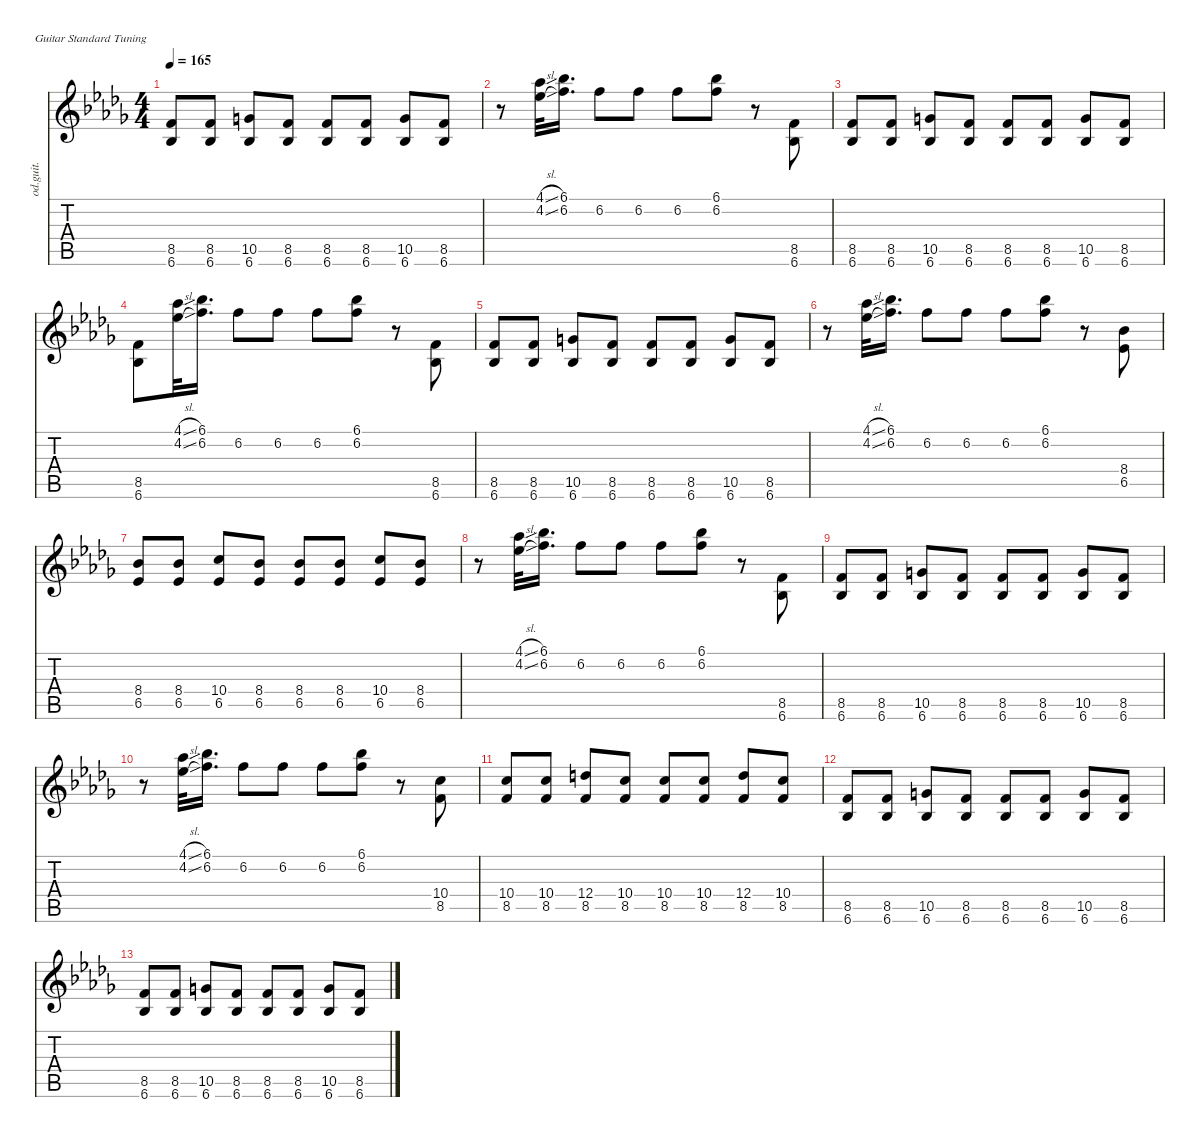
\defaultSystemsLayout 4
\hideDynamics
\bracketExtendMode nobrackets
\otherSystemsTrackNameOrientation horizontal
\track ("Track 4" "od.guit.") {instrument overdrivenguitar}
\staff {score tabs}
\tuning (E4 B3 G3 D3 A2 E2)
\ts (4 4)
\tempo 165
\clef g2
\ks bbminor
(8.5{acc forcenatural} 6.6{acc b}).8{dy f beam Up} (8.5{acc forcenatural} 6.6{acc b}).8{beam Up} (10.5{acc forcenatural} 6.6{acc b}).8{beam Up} (8.5{acc forcenatural} 6.6{acc b}).8{beam Up} (8.5{acc forcenatural} 6.6{acc b}).8{beam Up} (8.5{acc forcenatural} 6.6{acc b}).8{beam Up} (10.5{acc forcenatural} 6.6{acc b}).8{beam Up} (8.5{acc forcenatural} 6.6{acc b}).8{beam Up} |
r.8{beam Down} (4.1{sl acc b} 4.2{sl acc b}).32{beam Down} (6.1{acc b} 6.2{acc forcenatural}).16{d beam Down} 6.2{acc forcenatural}.8{beam Down} 6.2{acc forcenatural}.8{beam Down} 6.2{acc forcenatural}.8{beam Down} (6.1{acc b} 6.2{acc forcenatural}).8{beam Down} r.8{beam Down} (8.5{acc forcenatural} 6.6{acc b}).8{beam Up} |
(8.5{acc forcenatural} 6.6{acc b}).8{beam Up} (8.5{acc forcenatural} 6.6{acc b}).8{beam Up} (10.5{acc forcenatural} 6.6{acc b}).8{beam Up} (8.5{acc forcenatural} 6.6{acc b}).8{beam Up} (8.5{acc forcenatural} 6.6{acc b}).8{beam Up} (8.5{acc forcenatural} 6.6{acc b}).8{beam Up} (10.5{acc forcenatural} 6.6{acc b}).8{beam Up} (8.5{acc forcenatural} 6.6{acc b}).8{beam Up} |
(8.5{acc forcenatural} 6.6{acc b}).8{beam Down} (4.1{sl acc b} 4.2{sl acc b}).32{beam Down} (6.1{acc b} 6.2{acc forcenatural}).16{d beam Down} 6.2{acc forcenatural}.8{beam Down} 6.2{acc forcenatural}.8{beam Down} 6.2{acc forcenatural}.8{beam Down} (6.1{acc b} 6.2{acc forcenatural}).8{beam Down} r.8{beam Down} (8.5{acc forcenatural} 6.6{acc b}).8{beam Up} |
(8.5{acc forcenatural} 6.6{acc b}).8{beam Up} (8.5{acc forcenatural} 6.6{acc b}).8{beam Up} (10.5{acc forcenatural} 6.6{acc b}).8{beam Up} (8.5{acc forcenatural} 6.6{acc b}).8{beam Up} (8.5{acc forcenatural} 6.6{acc b}).8{beam Up} (8.5{acc forcenatural} 6.6{acc b}).8{beam Up} (10.5{acc forcenatural} 6.6{acc b}).8{beam Up} (8.5{acc forcenatural} 6.6{acc b}).8{beam Up} |
r.8{beam Down} (4.1{sl acc b} 4.2{sl acc b}).32{beam Down} (6.1{acc b} 6.2{acc forcenatural}).16{d beam Down} 6.2{acc forcenatural}.8{beam Down} 6.2{acc forcenatural}.8{beam Down} 6.2{acc forcenatural}.8{beam Down} (6.1{acc b} 6.2{acc forcenatural}).8{beam Down} r.8{beam Down} (8.4{acc b} 6.5{acc b}).8{beam Up} |
(8.4{acc b} 6.5{acc b}).8{beam Up} (8.4{acc b} 6.5{acc b}).8{beam Up} (10.4{acc forcenatural} 6.5{acc b}).8{beam Up} (8.4{acc b} 6.5{acc b}).8{beam Up} (8.4{acc b} 6.5{acc b}).8{beam Up} (8.4{acc b} 6.5{acc b}).8{beam Up} (10.4{acc forcenatural} 6.5{acc b}).8{beam Up} (8.4{acc b} 6.5{acc b}).8{beam Up} |
r.8{beam Down} (4.1{sl acc b} 4.2{sl acc b}).32{beam Down} (6.1{acc b} 6.2{acc forcenatural}).16{d beam Down} 6.2{acc forcenatural}.8{beam Down} 6.2{acc forcenatural}.8{beam Down} 6.2{acc forcenatural}.8{beam Down} (6.1{acc b} 6.2{acc forcenatural}).8{beam Down} r.8{beam Down} (8.5{acc forcenatural} 6.6{acc b}).8{beam Up} |
(8.5{acc forcenatural} 6.6{acc b}).8{beam Up} (8.5{acc forcenatural} 6.6{acc b}).8{beam Up} (10.5{acc forcenatural} 6.6{acc b}).8{beam Up} (8.5{acc forcenatural} 6.6{acc b}).8{beam Up} (8.5{acc forcenatural} 6.6{acc b}).8{beam Up} (8.5{acc forcenatural} 6.6{acc b}).8{beam Up} (10.5{acc forcenatural} 6.6{acc b}).8{beam Up} (8.5{acc forcenatural} 6.6{acc b}).8{beam Up} |
r.8{beam Down} (4.1{sl acc b} 4.2{sl acc b}).32{beam Down} (6.1{acc b} 6.2{acc forcenatural}).16{d beam Down} 6.2{acc forcenatural}.8{beam Down} 6.2{acc forcenatural}.8{beam Down} 6.2{acc forcenatural}.8{beam Down} (6.1{acc b} 6.2{acc forcenatural}).8{beam Down} r.8{beam Down} (10.4{acc forcenatural} 8.5{acc forcenatural}).8{beam Up} |
(10.4{acc forcenatural} 8.5{acc forcenatural}).8{beam Up} (10.4{acc forcenatural} 8.5{acc forcenatural}).8{beam Up} (12.4{acc forcenatural} 8.5{acc forcenatural}).8{beam Up} (10.4{acc forcenatural} 8.5{acc forcenatural}).8{beam Up} (10.4{acc forcenatural} 8.5{acc forcenatural}).8{beam Up} (10.4{acc forcenatural} 8.5{acc forcenatural}).8{beam Up} (12.4{acc forcenatural} 8.5{acc forcenatural}).8{beam Up} (10.4{acc forcenatural} 8.5{acc forcenatural}).8{beam Up} |
(8.5{acc forcenatural} 6.6{acc b}).8{beam Up} (8.5{acc forcenatural} 6.6{acc b}).8{beam Up} (10.5{acc forcenatural} 6.6{acc b}).8{beam Up} (8.5{acc forcenatural} 6.6{acc b}).8{beam Up} (8.5{acc forcenatural} 6.6{acc b}).8{beam Up} (8.5{acc forcenatural} 6.6{acc b}).8{beam Up} (10.5{acc forcenatural} 6.6{acc b}).8{beam Up} (8.5{acc forcenatural} 6.6{acc b}).8{beam Up} |
(8.5{acc forcenatural} 6.6{acc b}).8{beam Up} (8.5{acc forcenatural} 6.6{acc b}).8{beam Up} (10.5{acc forcenatural} 6.6{acc b}).8{beam Up} (8.5{acc forcenatural} 6.6{acc b}).8{beam Up} (8.5{acc forcenatural} 6.6{acc b}).8{beam Up} (8.5{acc forcenatural} 6.6{acc b}).8{beam Up} (10.5{acc forcenatural} 6.6{acc b}).8{beam Up} (8.5{acc forcenatural} 6.6{acc b}).8{beam Up}
